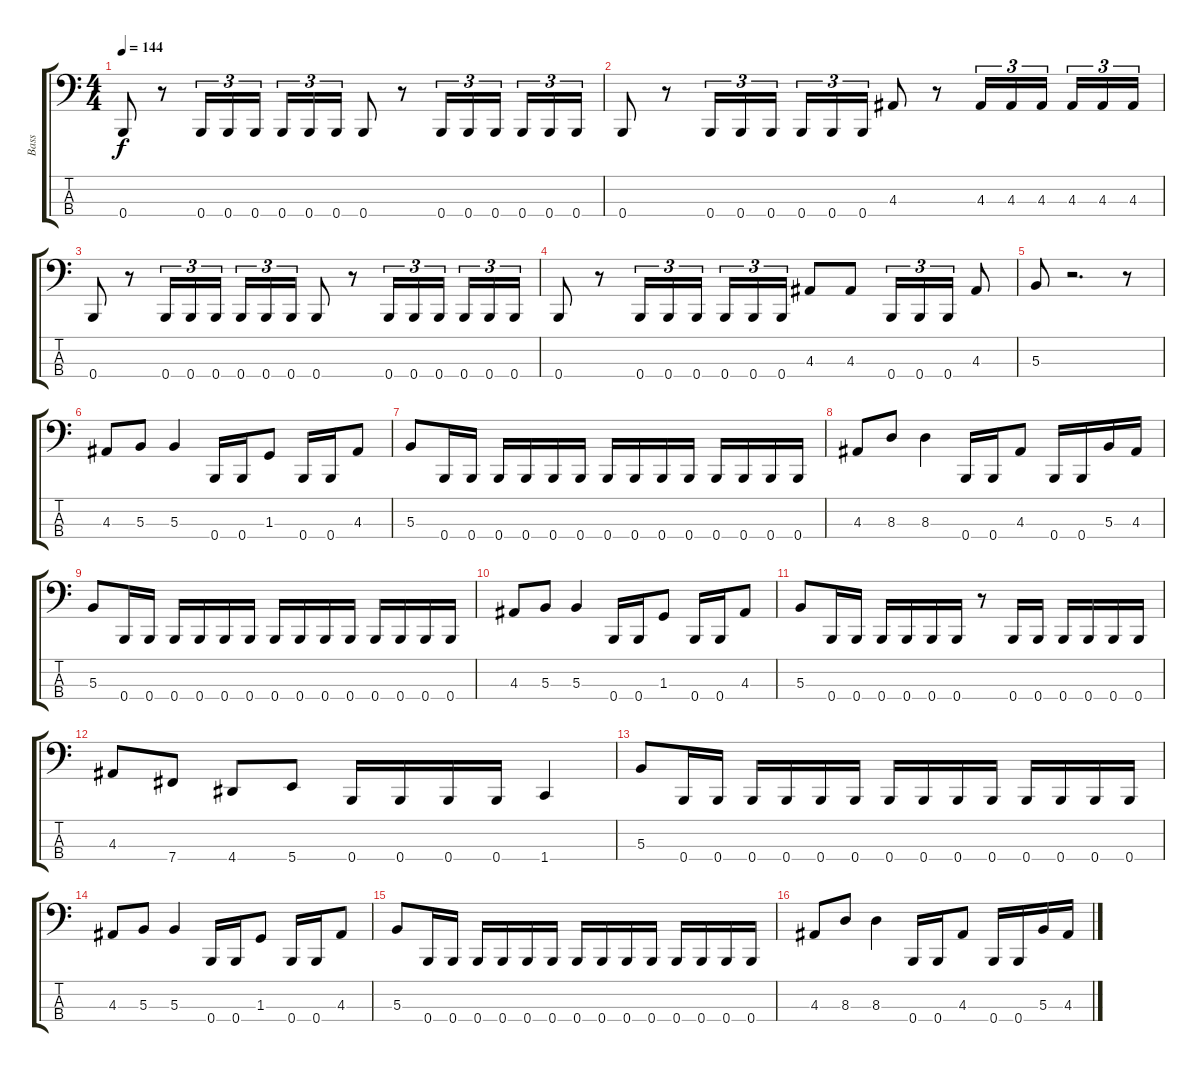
\track ("Bass" "Bass") {instrument electricbasspick}
\staff {score tabs}
\tuning (E2 B1 Gb1 B0) {hide}
\ts (4 4)
\tempo 144
\clef f4
\ks c
0.4.8{dy f} r.8 0.4.16{tu (3 2)} 0.4.16{tu (3 2)} 0.4.16{tu (3 2) beam splitsecondary} 0.4.16{tu (3 2)} 0.4.16{tu (3 2)} 0.4.16{tu (3 2)} 0.4.8 r.8 0.4.16{tu (3 2)} 0.4.16{tu (3 2)} 0.4.16{tu (3 2) beam splitsecondary} 0.4.16{tu (3 2)} 0.4.16{tu (3 2)} 0.4.16{tu (3 2)} |
0.4.8 r.8 0.4.16{tu (3 2)} 0.4.16{tu (3 2)} 0.4.16{tu (3 2) beam splitsecondary} 0.4.16{tu (3 2)} 0.4.16{tu (3 2)} 0.4.16{tu (3 2)} 4.3.8 r.8 4.3.16{tu (3 2)} 4.3.16{tu (3 2)} 4.3.16{tu (3 2) beam splitsecondary} 4.3.16{tu (3 2)} 4.3.16{tu (3 2)} 4.3.16{tu (3 2)} |
0.4.8 r.8 0.4.16{tu (3 2)} 0.4.16{tu (3 2)} 0.4.16{tu (3 2) beam splitsecondary} 0.4.16{tu (3 2)} 0.4.16{tu (3 2)} 0.4.16{tu (3 2)} 0.4.8 r.8 0.4.16{tu (3 2)} 0.4.16{tu (3 2)} 0.4.16{tu (3 2) beam splitsecondary} 0.4.16{tu (3 2)} 0.4.16{tu (3 2)} 0.4.16{tu (3 2)} |
0.4.8 r.8 0.4.16{tu (3 2)} 0.4.16{tu (3 2)} 0.4.16{tu (3 2) beam splitsecondary} 0.4.16{tu (3 2)} 0.4.16{tu (3 2)} 0.4.16{tu (3 2)} 4.3.8 4.3.8 0.4.16{tu (3 2)} 0.4.16{tu (3 2)} 0.4.16{tu (3 2)} 4.3.8 |
5.3.8 r.2{d} r.8 |
4.3.8 5.3.8 5.3.4 0.4.16 0.4.16 1.3.8 0.4.16 0.4.16 4.3.8 |
5.3.8 0.4.16 0.4.16 0.4.16 0.4.16 0.4.16 0.4.16 0.4.16 0.4.16 0.4.16 0.4.16 0.4.16 0.4.16 0.4.16 0.4.16 |
4.3.8 8.3.8 8.3.4 0.4.16 0.4.16 4.3.8 0.4.16 0.4.16 5.3.16 4.3.16 |
5.3.8 0.4.16 0.4.16 0.4.16 0.4.16 0.4.16 0.4.16 0.4.16 0.4.16 0.4.16 0.4.16 0.4.16 0.4.16 0.4.16 0.4.16 |
4.3.8 5.3.8 5.3.4 0.4.16 0.4.16 1.3.8 0.4.16 0.4.16 4.3.8 |
5.3.8 0.4.16 0.4.16 0.4.16 0.4.16 0.4.16 0.4.16 r.8 0.4.16 0.4.16 0.4.16 0.4.16 0.4.16 0.4.16 |
4.3.8 7.4.8 4.4.8 5.4.8 0.4.16 0.4.16 0.4.16 0.4.16 1.4.4 |
5.3.8 0.4.16 0.4.16 0.4.16 0.4.16 0.4.16 0.4.16 0.4.16 0.4.16 0.4.16 0.4.16 0.4.16 0.4.16 0.4.16 0.4.16 |
4.3.8 5.3.8 5.3.4 0.4.16 0.4.16 1.3.8 0.4.16 0.4.16 4.3.8 |
5.3.8 0.4.16 0.4.16 0.4.16 0.4.16 0.4.16 0.4.16 0.4.16 0.4.16 0.4.16 0.4.16 0.4.16 0.4.16 0.4.16 0.4.16 |
4.3.8 8.3.8 8.3.4 0.4.16 0.4.16 4.3.8 0.4.16 0.4.16 5.3.16 4.3.16
